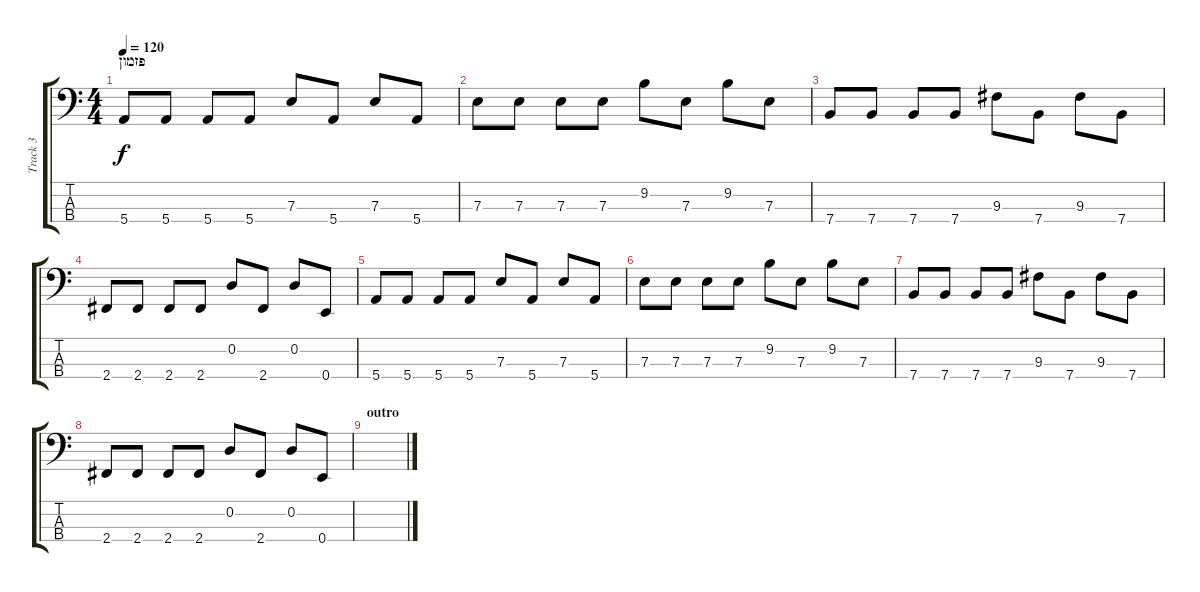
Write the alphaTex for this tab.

\track ("Track 3" "Track 3") {instrument electricbassfinger}
\staff {score tabs}
\tuning (G2 D2 A1 E1) {hide}
\ts (4 4)
\section ("" "פזמון")
\tempo 120
\clef f4
\ks c
5.4.8{dy f} 5.4.8 5.4.8 5.4.8 7.3.8 5.4.8 7.3.8 5.4.8 |
7.3.8 7.3.8 7.3.8 7.3.8 9.2.8 7.3.8 9.2.8 7.3.8 |
7.4.8 7.4.8 7.4.8 7.4.8 9.3.8 7.4.8 9.3.8 7.4.8 |
2.4.8 2.4.8 2.4.8 2.4.8 0.2.8 2.4.8 0.2.8 0.4.8 |
5.4.8 5.4.8 5.4.8 5.4.8 7.3.8 5.4.8 7.3.8 5.4.8 |
7.3.8 7.3.8 7.3.8 7.3.8 9.2.8 7.3.8 9.2.8 7.3.8 |
7.4.8 7.4.8 7.4.8 7.4.8 9.3.8 7.4.8 9.3.8 7.4.8 |
2.4.8 2.4.8 2.4.8 2.4.8 0.2.8 2.4.8 0.2.8 0.4.8 |
\section ("" "outro")
